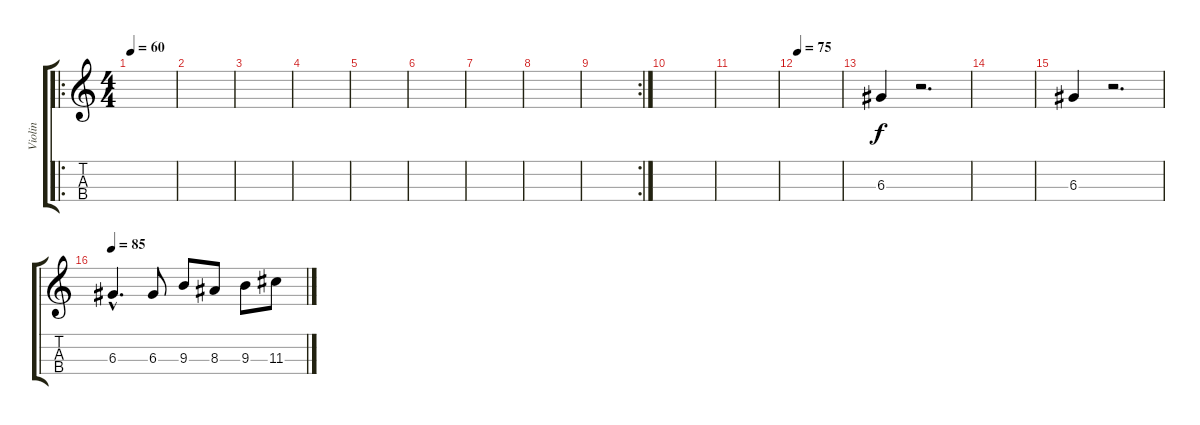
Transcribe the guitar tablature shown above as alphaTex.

\track ("Violin" "Violin") {instrument violin}
\staff {score tabs}
\tuning (E5 A4 D4 G3) {hide}
\ro
\ts (4 4)
\tempo 60
\clef g2
\ks c
|
|
|
|
|
|
|
|
\rc 2
|
|
|
\tempo 75
|
6.3.4 r.2{d} |
|
6.3.4 r.2{d} |
\tempo 85
6.3{hac}.4{d} 6.3.8 9.3.8 8.3.8 9.3.8 11.3.8
